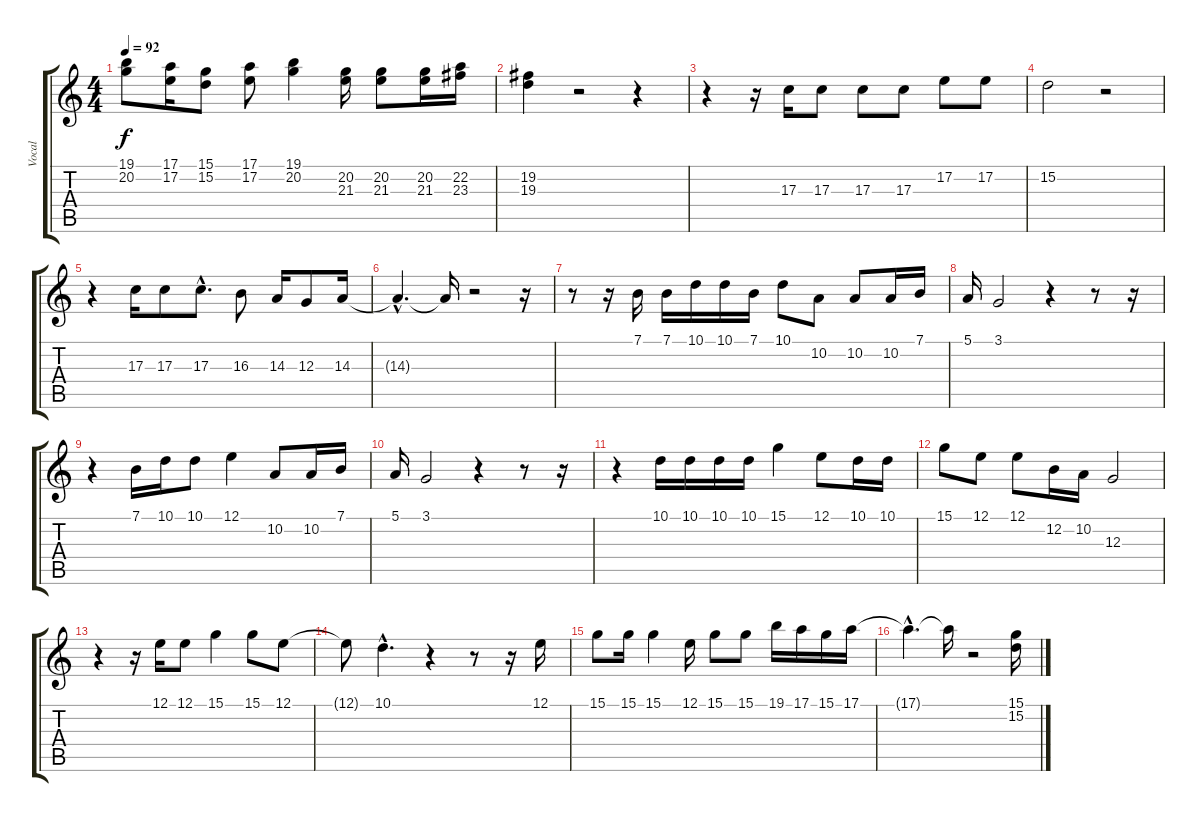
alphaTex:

\track ("Vocal" "Vocal") {instrument synthvoice}
\staff {score tabs}
\tuning (E4 B3 G3 D3 A2 E2) {hide}
\ts (4 4)
\tempo 92
\clef g2
\ks c
(19.1 20.2).8{dy f} (17.1 17.2).16 (15.1 15.2).8 (17.1 17.2).8 (19.1 20.2).4 (20.2 21.3).16 (20.2 21.3).8 (20.2 21.3).16 (22.2 23.3).16 |
(19.2 19.3).4 r.2 r.4 |
r.4 r.16 17.3.16 17.3.8 17.3.8 17.3.8 17.2.8 17.2.8 |
15.2.2 r.2 |
r.4 17.3.16 17.3.8 17.3{hac}.8{d} 16.3.8 14.3.16 12.3.8 14.3.16 |
14.3{hac t}.4{d} 14.3{t}.16 r.2 r.16 |
r.8 r.16 7.1.16 7.1.16 10.1.16 10.1.16 7.1.16 10.1.8 10.2.8 10.2.8 10.2.16 7.1.16 |
5.1.16 3.1.2 r.4 r.8 r.16 |
r.4 7.1.16 10.1.16 10.1.8 12.1.4 10.2.8 10.2.16 7.1.16 |
5.1.16 3.1.2 r.4 r.8 r.16 |
r.4 10.1.16 10.1.16 10.1.16 10.1.16 15.1.4 12.1.8 10.1.16 10.1.16 |
15.1.8 12.1.8 12.1.8 12.2.16 10.2.16 12.3.2 |
r.4 r.16 12.1.16 12.1.8 15.1.4 15.1.8 12.1.8 |
12.1{t}.8 10.1{hac}.4{d} r.4 r.8 r.16 12.1.16 |
15.1.8 15.1.16 15.1.4 12.1.16 15.1.8 15.1.8 19.1.16 17.1.16 15.1.16 17.1.16 |
17.1{hac t}.4{d} 17.1{t}.16 r.2 (15.1 15.2).16
